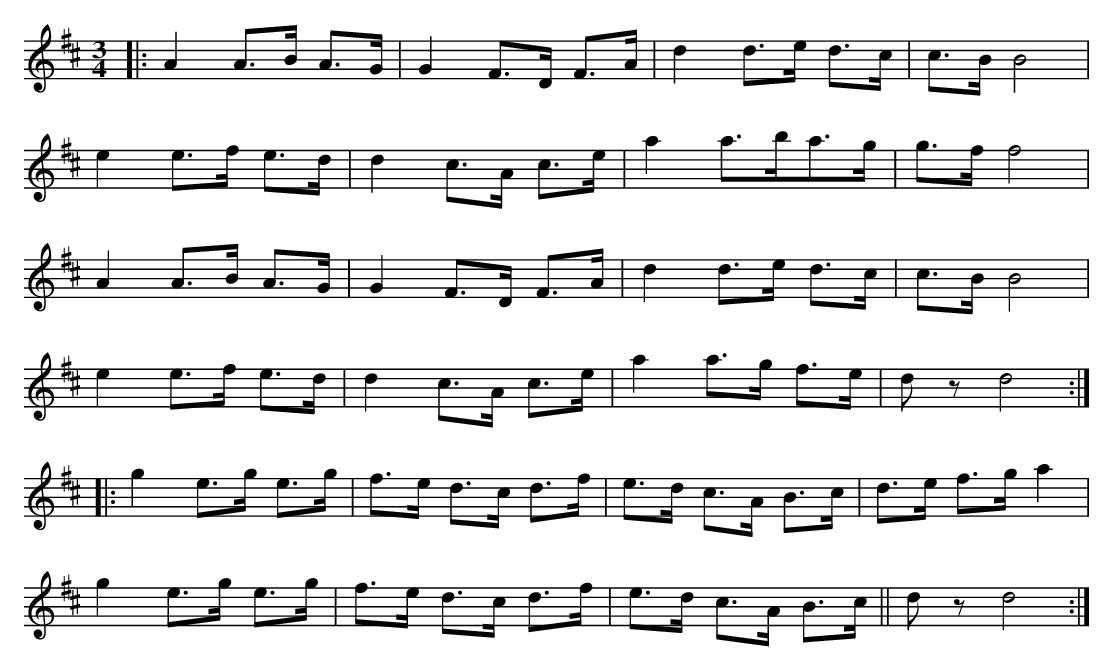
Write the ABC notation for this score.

X:1
M:3/4
K:D
|:A2 A>B A>G|G2 F>D F>A|d2 d>e d>c|c>B B4|
e2 e>f e>d|d2 c>A c>e|a2 a>ba>g|g>f f4|
A2 A>B A>G|G2 F>D F>A|d2 d>e d>c|c>B B4|
e2 e>f e>d|d2 c>A c>e|a2 a>g f>e|d z d4:|
|:g2 e>g e>g|f>e d>c d>f|e>d c>A B>c|d>e f>g a2|
g2 e>g e>g|f>e d>c d>f|e>d c>A B>c||d z d4:|
